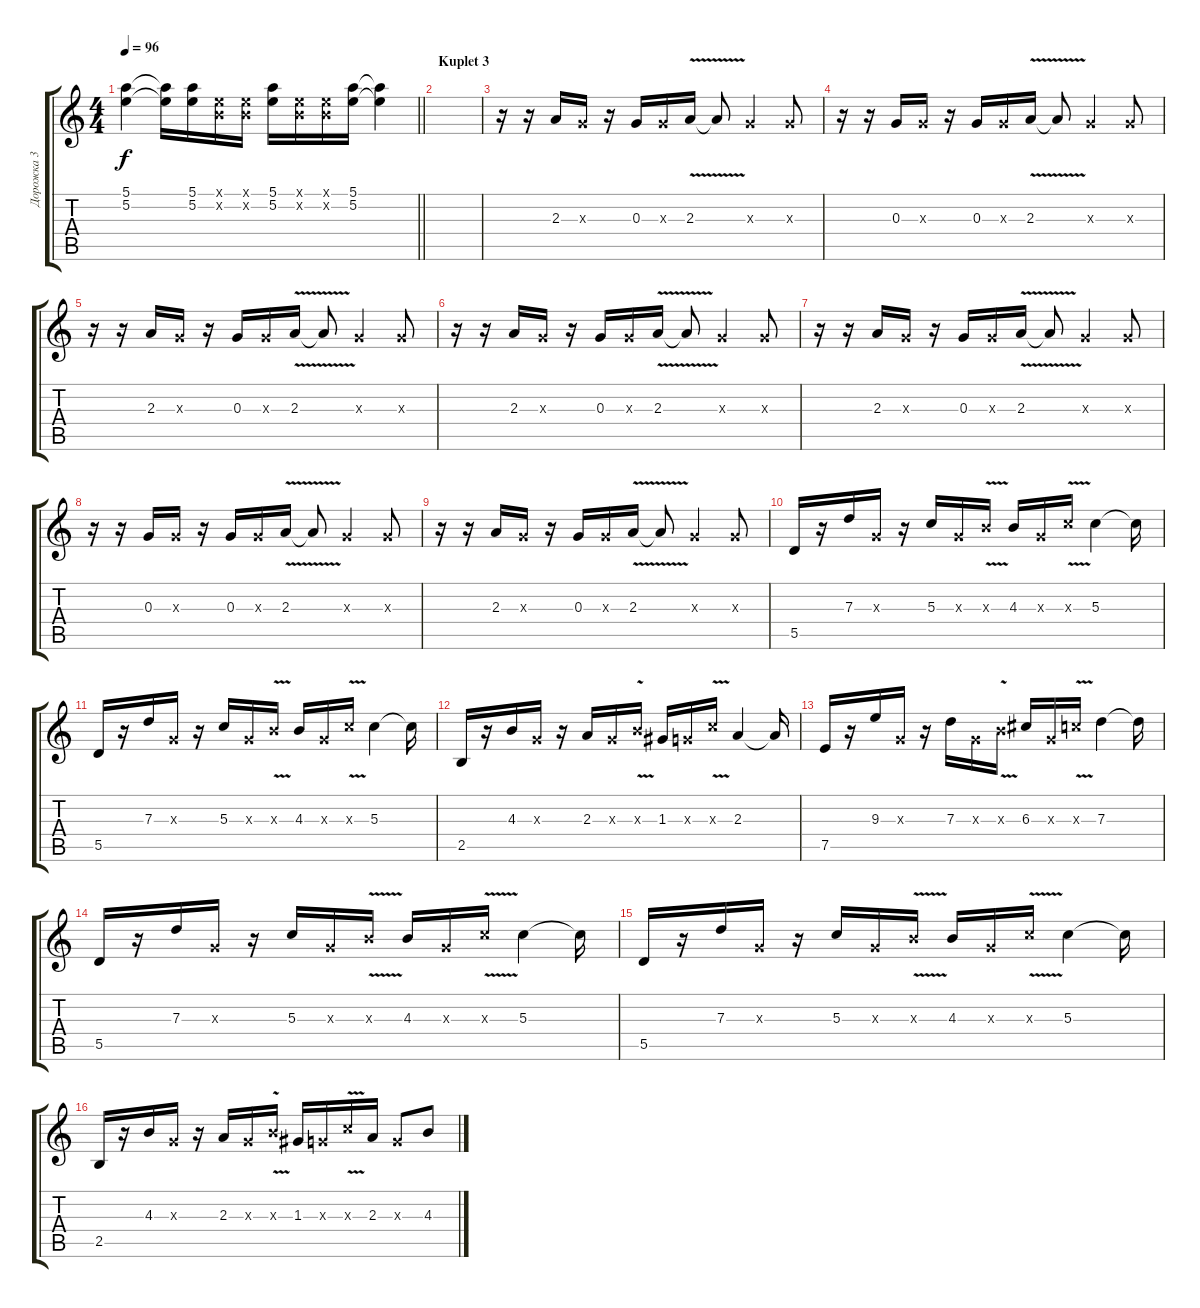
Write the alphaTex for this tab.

\track ("Дорожка 3" "Дорожка 3") {instrument overdrivenguitar}
\staff {score tabs}
\tuning (E4 B3 G3 D3 A2 E2) {hide}
\ts (4 4)
\tempo 96
\clef g2
\barLineRight lightlight
\ks c
(5.1 5.2).4{dy f} (5.1{t} 5.2{t}).16 (5.1 5.2).16 (0.1{x} 0.2{x}).16 (0.1{x} 0.2{x}).16 (5.1 5.2).16 (0.1{x} 0.2{x}).16 (0.1{x} 0.2{x}).16 (5.1 5.2).16 (5.1{t} 5.2{t}).4 |
\section ("" "Kuplet 3")
|
r.16 r.16 2.3.16 0.3{x}.16 r.16 0.3.16 0.3{x}.16 2.3{v}.16 2.3{t}.8 0.3{x}.4 0.3{x}.8 |
r.16 r.16 0.3.16 0.3{x}.16 r.16 0.3.16 0.3{x}.16 2.3{v}.16 2.3{t}.8 0.3{x}.4 0.3{x}.8 |
r.16 r.16 2.3.16 0.3{x}.16 r.16 0.3.16 0.3{x}.16 2.3{v}.16 2.3{t}.8 0.3{x}.4 0.3{x}.8 |
r.16 r.16 2.3.16 0.3{x}.16 r.16 0.3.16 0.3{x}.16 2.3{v}.16 2.3{t}.8 0.3{x}.4 0.3{x}.8 |
r.16 r.16 2.3.16 0.3{x}.16 r.16 0.3.16 0.3{x}.16 2.3{v}.16 2.3{t}.8 0.3{x}.4 0.3{x}.8 |
r.16 r.16 0.3.16 0.3{x}.16 r.16 0.3.16 0.3{x}.16 2.3{v}.16 2.3{t}.8 0.3{x}.4 0.3{x}.8 |
r.16 r.16 2.3.16 0.3{x}.16 r.16 0.3.16 0.3{x}.16 2.3{v}.16 2.3{t}.8 0.3{x}.4 0.3{x}.8 |
5.5.16 r.16 7.3.16 0.3{x}.16 r.16 5.3.16 0.3{x}.16 4.3{v x}.16 4.3.16 0.3{x}.16 5.3{v x}.16 5.3.4 5.3{t}.16 |
5.5.16 r.16 7.3.16 0.3{x}.16 r.16 5.3.16 0.3{x}.16 4.3{v x}.16 4.3.16 0.3{x}.16 5.3{v x}.16 5.3.4 5.3{t}.16 |
2.5.16 r.16 4.3.16 0.3{x}.16 r.16 2.3.16 0.3{x}.16 4.3{v x}.16 1.3.16 0.3{x}.16 5.3{v x}.16 2.3.4 2.3{t}.16 |
7.5.16 r.16 9.3.16 0.3{x}.16 r.16 7.3.16 0.3{x}.16 4.3{v x}.16 6.3.16 0.3{x}.16 5.3{v x}.16 7.3.4 7.3{t}.16 |
5.5.16 r.16 7.3.16 0.3{x}.16 r.16 5.3.16 0.3{x}.16 4.3{v x}.16 4.3.16 0.3{x}.16 5.3{v x}.16 5.3.4 5.3{t}.16 |
5.5.16 r.16 7.3.16 0.3{x}.16 r.16 5.3.16 0.3{x}.16 4.3{v x}.16 4.3.16 0.3{x}.16 5.3{v x}.16 5.3.4 5.3{t}.16 |
2.5.16 r.16 4.3.16 0.3{x}.16 r.16 2.3.16 0.3{x}.16 4.3{v x}.16 1.3.16 0.3{x}.16 5.3{v x}.16 2.3.16 0.3{x}.8 4.3.8
